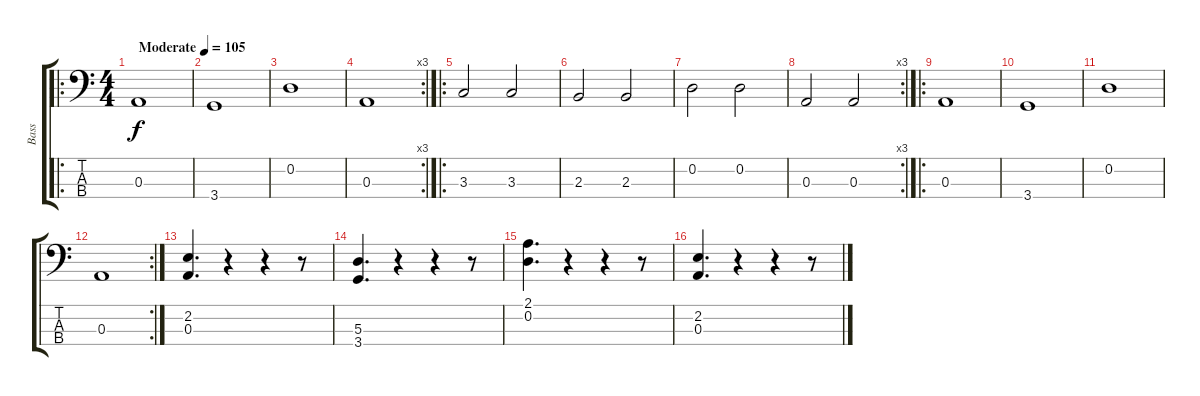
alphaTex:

\track ("Bass" "Bass") {instrument electricbassfinger}
\staff {score tabs}
\tuning (G2 D2 A1 E1) {hide}
\ro
\ts (4 4)
\tempo (105 "Moderate")
\clef f4
\ks c
0.3.1{dy f instrument electricbassfinger} |
3.4.1 |
0.2.1 |
\rc 3
0.3.1 |
\ro
3.3.2 3.3.2 |
2.3.2 2.3.2 |
0.2.2 0.2.2 |
\rc 3
0.3.2 0.3.2 |
\ro
0.3.1 |
3.4.1 |
0.2.1 |
\rc 2
0.3.1 |
(2.2 0.3).4{d} r.4 r.4 r.8 |
(5.3 3.4).4{d} r.4 r.4 r.8 |
(2.1 0.2).4{d} r.4 r.4 r.8 |
(2.2 0.3).4{d} r.4 r.4 r.8
